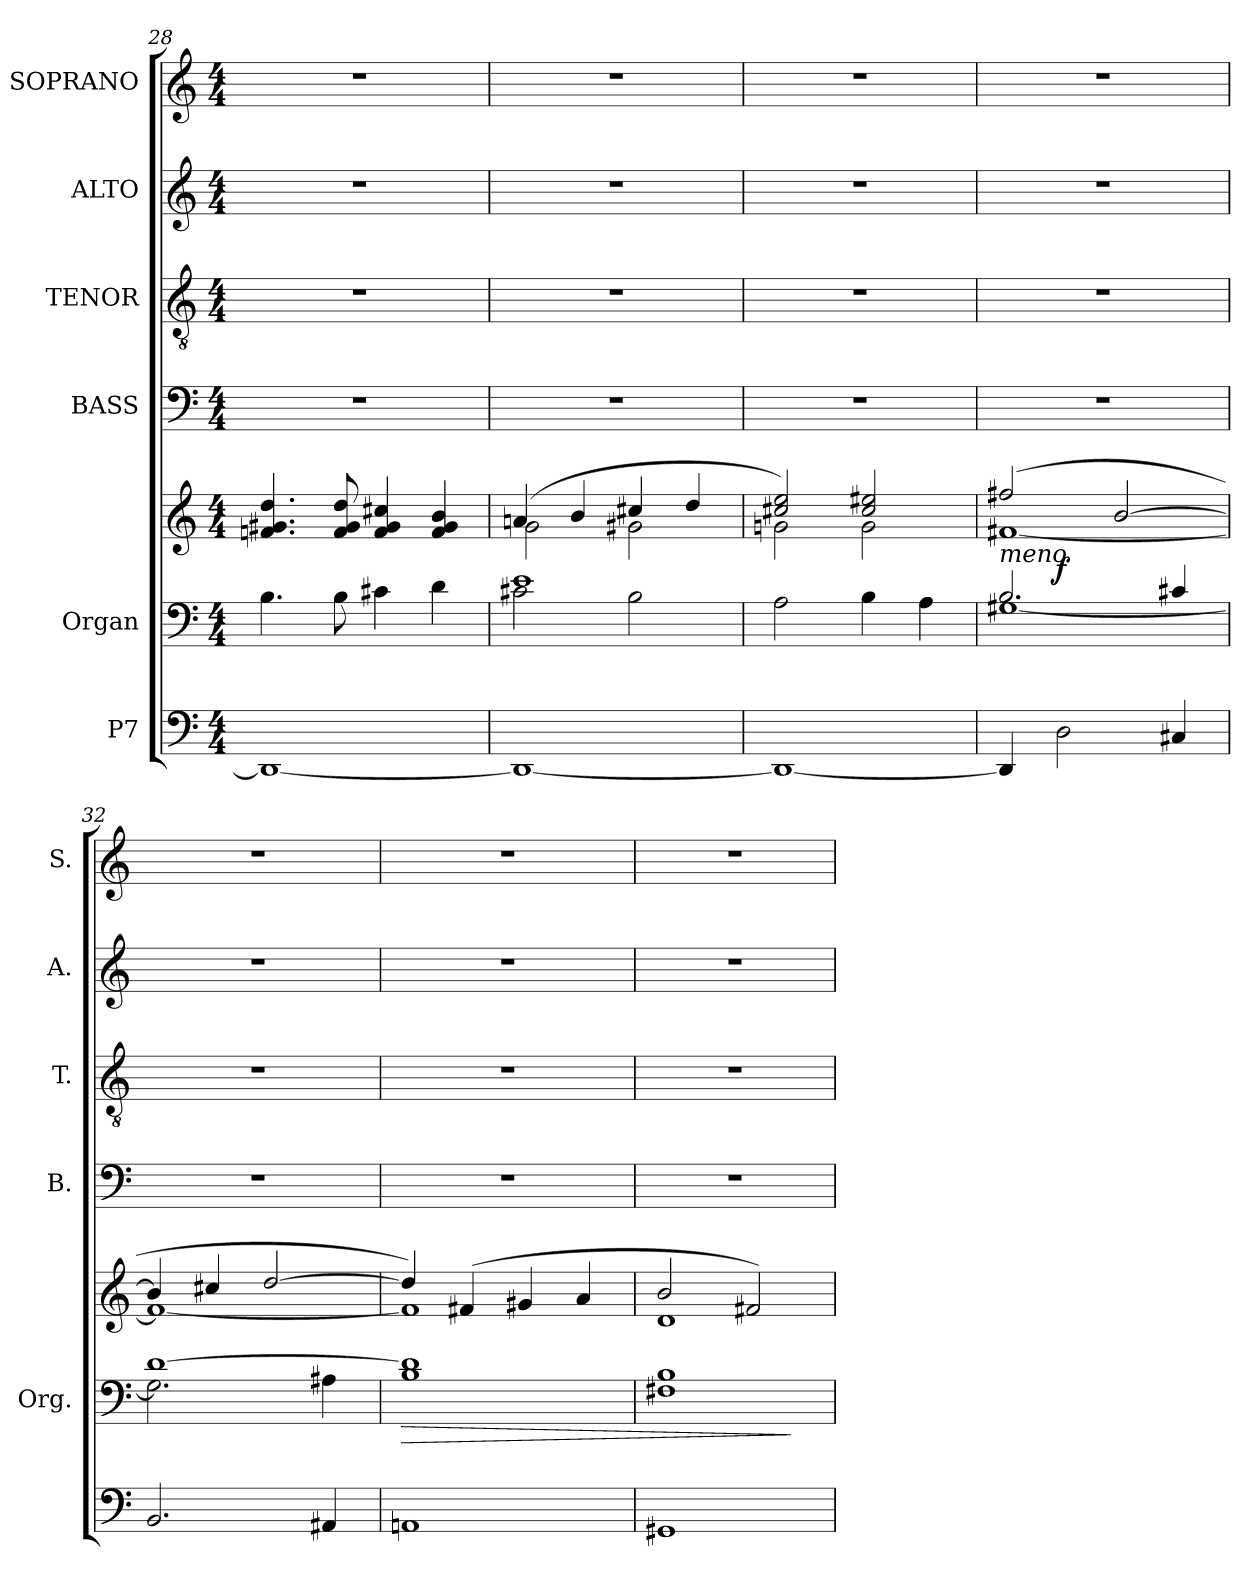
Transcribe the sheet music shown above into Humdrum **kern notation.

**kern	**kern	**kern	**dynam	**kern	**kern	**kern	**kern
*part6	*part5	*part5	*part5	*part4	*part3	*part2	*part1
*staff7	*staff6	*staff5	*staff5/6	*staff4	*staff3	*staff2	*staff1
*I"P7	*I"Organ	*	*	*I"BASS	*I"TENOR	*I"ALTO	*I"SOPRANO
*	*I'Org.	*	*	*I'B.	*I'T.	*I'A.	*I'S.
*clefF4	*clefF4	*clefG2	*	*clefF4	*clefGv2	*clefG2	*clefG2
*	*	*	*	*	*ITrd7c12	*	*
*k[]	*k[]	*k[]	*	*k[]	*k[]	*k[]	*k[]
*C:	*C:	*C:	*	*C:	*C:	*C:	*C:
*M4/4	*M4/4	*M4/4	*	*M4/4	*M4/4	*M4/4	*M4/4
=28	=28	=28	=28	=28	=28	=28	=28
1DDi_	4.Bi\	4.fni/ 4.g#Xi 4.ddi	.	1r	1r	1r	1r
.	8Bi\	8fi/ 8g#i 8ddi	.	.	.	.	.
.	4c#i\	4fi/ 4g#i 4cc#i	.	.	.	.	.
.	4di\	4fi/ 4g#i 4bi	.	.	.	.	.
=29	=29	=29	=29	=29	=29	=29	=29
*	*^	*^	*	*	*	*	*
1DDi_	1ei	2c#i\	(4ani/	2gi\	.	1r	1r	1r	1r
.	.	.	4bi/	.	.	.	.	.	.
.	.	2Bi\	4cc#i/	2g#Xi\	.	.	.	.	.
.	.	.	4ddi/	.	.	.	.	.	.
=30	=30	=30	=30	=30	=30	=30	=30	=30	=30
1DDi_	2ryy	2Ai\	2cc#i/ 2eei)	2gni\	.	1r	1r	1r	1r
.	4Bi\	2ryy	2cc#i/ 2ee#Xi	2gi\	.	.	.	.	.
.	4Ai\	.	.	.	.	.	.	.	.
!!LO:LB:g=z
=31	=31	=31	=31	=31	=31	=31	=31	=31	=31
*	*	*^	*	*	*	*	*	*	*
!	!LO:TX:a:i:t=meno	!	!	!	!	!	!	!	!	!
4DDi/]	2.Bi/	[1G#Xi	4ryy	(2ff#i/	[1f#i	.	1r	1r	1r	1r
2Di\	.	.	2.ryy	.	.	f	.	.	.	.
.	.	.	.	[2bi/	.	.	.	.	.	.
4C#i/	4c#i/	.	.	.	.	.	.	.	.	.
*	*	*v	*v	*	*	*	*	*	*	*
=32	=32	=32	=32	=32	=32	=32	=32	=32	=32
2.BBi/	[1di	2.G#i\]	4bi/]	1f#i_	.	1r	1r	1r	1r
.	.	.	4cc#i/	.	.	.	.	.	.
.	.	.	[2ddi/	.	.	.	.	.	.
4AA#Xi/	.	4A#Xi\	.	.	.	.	.	.	.
=33	=33	=33	=33	=33	=33	=33	=33	=33	=33
!	!	!	!	!	!LO:HP:b=2	!	!	!	!
*	*v	*v	*	*	*	*	*	*	*
1AAni	1Bi 1di]	4ddi/])	1f#i]	>	1r	1r	1r	1r
.	.	(4f#i/	.	.	.	.	.	.
.	.	4g#Xi/	.	.	.	.	.	.
.	.	4ai/	.	.	.	.	.	.
=34	=34	=34	=34	=34	=34	=34	=34	=34
1GG#Xi	1F#i 1Bi	2bi/	1di	.	1r	1r	1r	1r
.	.	2f#i/)	.	.	.	.	.	.
*	*	*v	*v	*	*	*	*	*
.	.	.	]	.	.	.	.
=	=	=	=	=	=	=	=
*-	*-	*-	*-	*-	*-	*-	*-
